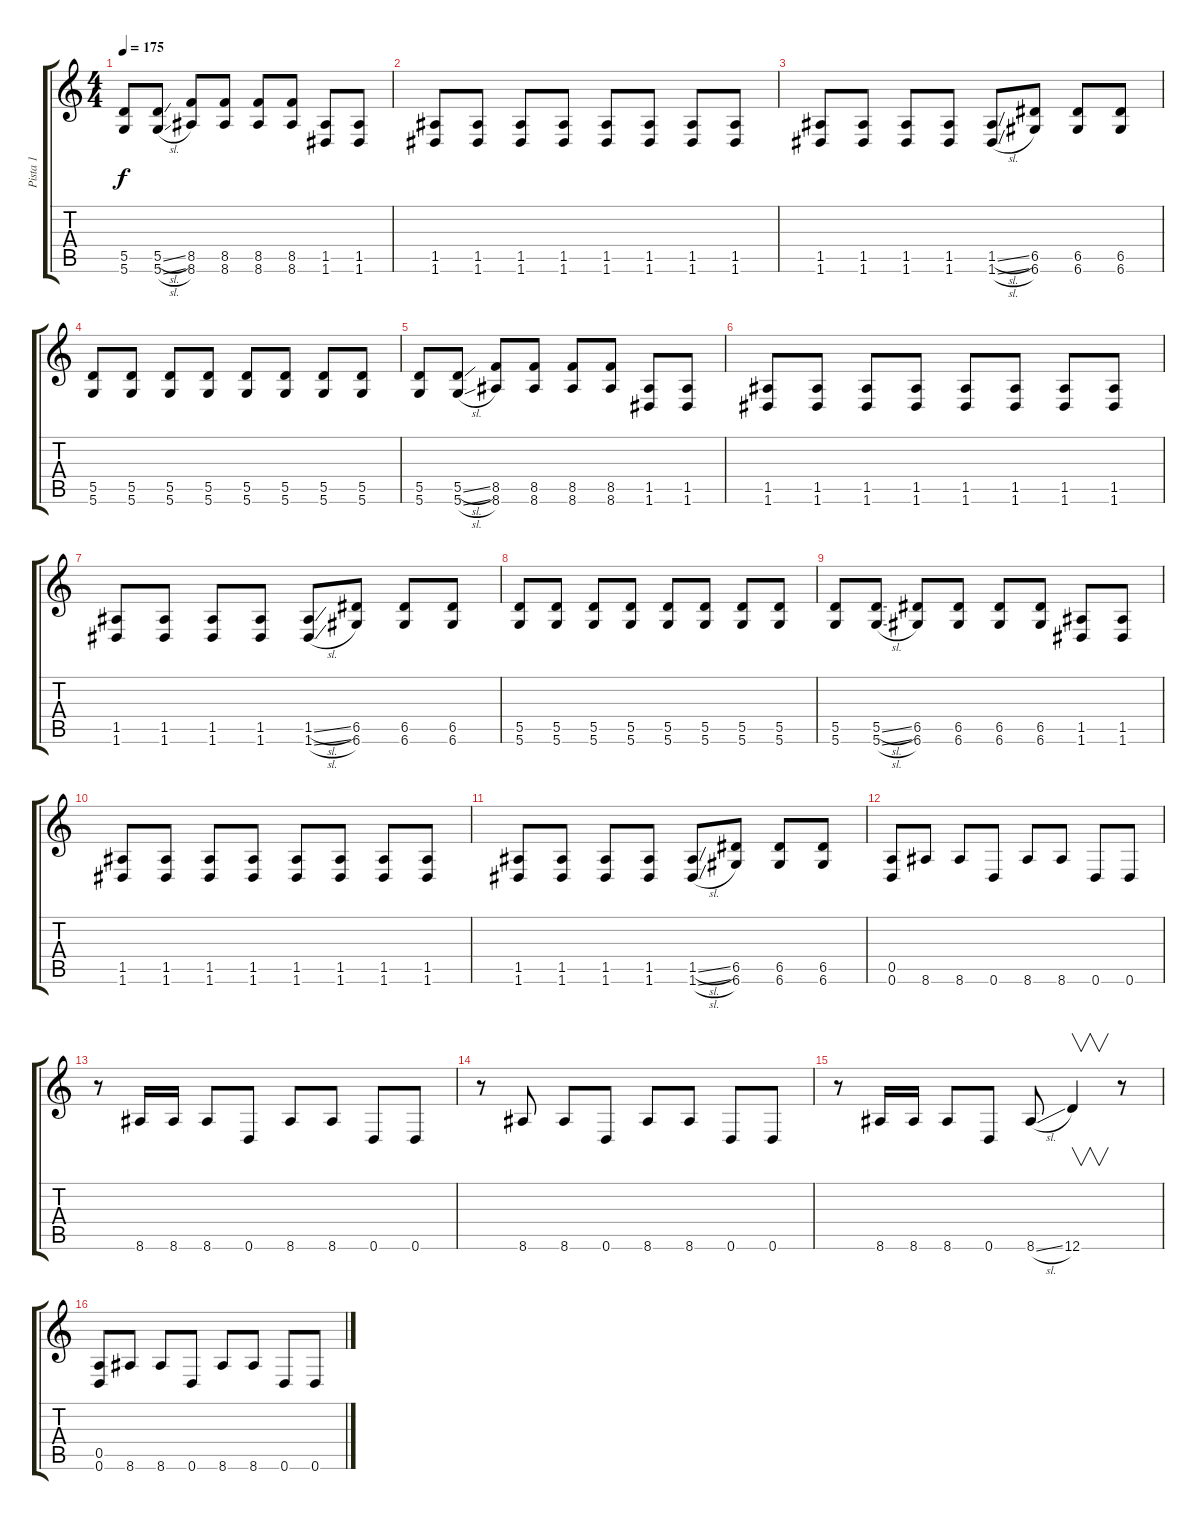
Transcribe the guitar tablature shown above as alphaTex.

\track ("Pista 1" "Pista 1") {instrument overdrivenguitar}
\staff {score tabs}
\tuning (E4 B3 G3 D3 A2 D2) {hide}
\ts (4 4)
\tempo 175
\clef g2
\ks c
(5.5 5.6).8{dy f} (5.5{sl} 5.6{sl}).8 (8.5 8.6).8 (8.5 8.6).8 (8.5 8.6).8 (8.5 8.6).8 (1.5 1.6).8 (1.5 1.6).8 |
(1.5 1.6).8 (1.5 1.6).8 (1.5 1.6).8 (1.5 1.6).8 (1.5 1.6).8 (1.5 1.6).8 (1.5 1.6).8 (1.5 1.6).8 |
(1.5 1.6).8 (1.5 1.6).8 (1.5 1.6).8 (1.5 1.6).8 (1.5{sl} 1.6{sl}).8 (6.5 6.6).8 (6.5 6.6).8 (6.5 6.6).8 |
(5.5 5.6).8 (5.5 5.6).8 (5.5 5.6).8 (5.5 5.6).8 (5.5 5.6).8 (5.5 5.6).8 (5.5 5.6).8 (5.5 5.6).8 |
(5.5 5.6).8 (5.5{sl} 5.6{sl}).8 (8.5 8.6).8 (8.5 8.6).8 (8.5 8.6).8 (8.5 8.6).8 (1.5 1.6).8 (1.5 1.6).8 |
(1.5 1.6).8 (1.5 1.6).8 (1.5 1.6).8 (1.5 1.6).8 (1.5 1.6).8 (1.5 1.6).8 (1.5 1.6).8 (1.5 1.6).8 |
(1.5 1.6).8 (1.5 1.6).8 (1.5 1.6).8 (1.5 1.6).8 (1.5{sl} 1.6{sl}).8 (6.5 6.6).8 (6.5 6.6).8 (6.5 6.6).8 |
(5.5 5.6).8 (5.5 5.6).8 (5.5 5.6).8 (5.5 5.6).8 (5.5 5.6).8 (5.5 5.6).8 (5.5 5.6).8 (5.5 5.6).8 |
(5.5 5.6).8 (5.5{sl} 5.6{sl}).8 (6.5 6.6).8 (6.5 6.6).8 (6.5 6.6).8 (6.5 6.6).8 (1.5 1.6).8 (1.5 1.6).8 |
(1.5 1.6).8 (1.5 1.6).8 (1.5 1.6).8 (1.5 1.6).8 (1.5 1.6).8 (1.5 1.6).8 (1.5 1.6).8 (1.5 1.6).8 |
(1.5 1.6).8 (1.5 1.6).8 (1.5 1.6).8 (1.5 1.6).8 (1.5{sl} 1.6{sl}).8 (6.5 6.6).8 (6.5 6.6).8 (6.5 6.6).8 |
(0.5 0.6).8 8.6.8 8.6.8 0.6.8 8.6.8 8.6.8 0.6.8 0.6.8 |
r.8 8.6.16 8.6.16 8.6.8 0.6.8 8.6.8 8.6.8 0.6.8 0.6.8 |
r.8 8.6.8 8.6.8 0.6.8 8.6.8 8.6.8 0.6.8 0.6.8 |
r.8 8.6.16 8.6.16 8.6.8 0.6.8 8.6{sl}.8 12.6.4{v} r.8 |
(0.5 0.6).8 8.6.8 8.6.8 0.6.8 8.6.8 8.6.8 0.6.8 0.6.8
